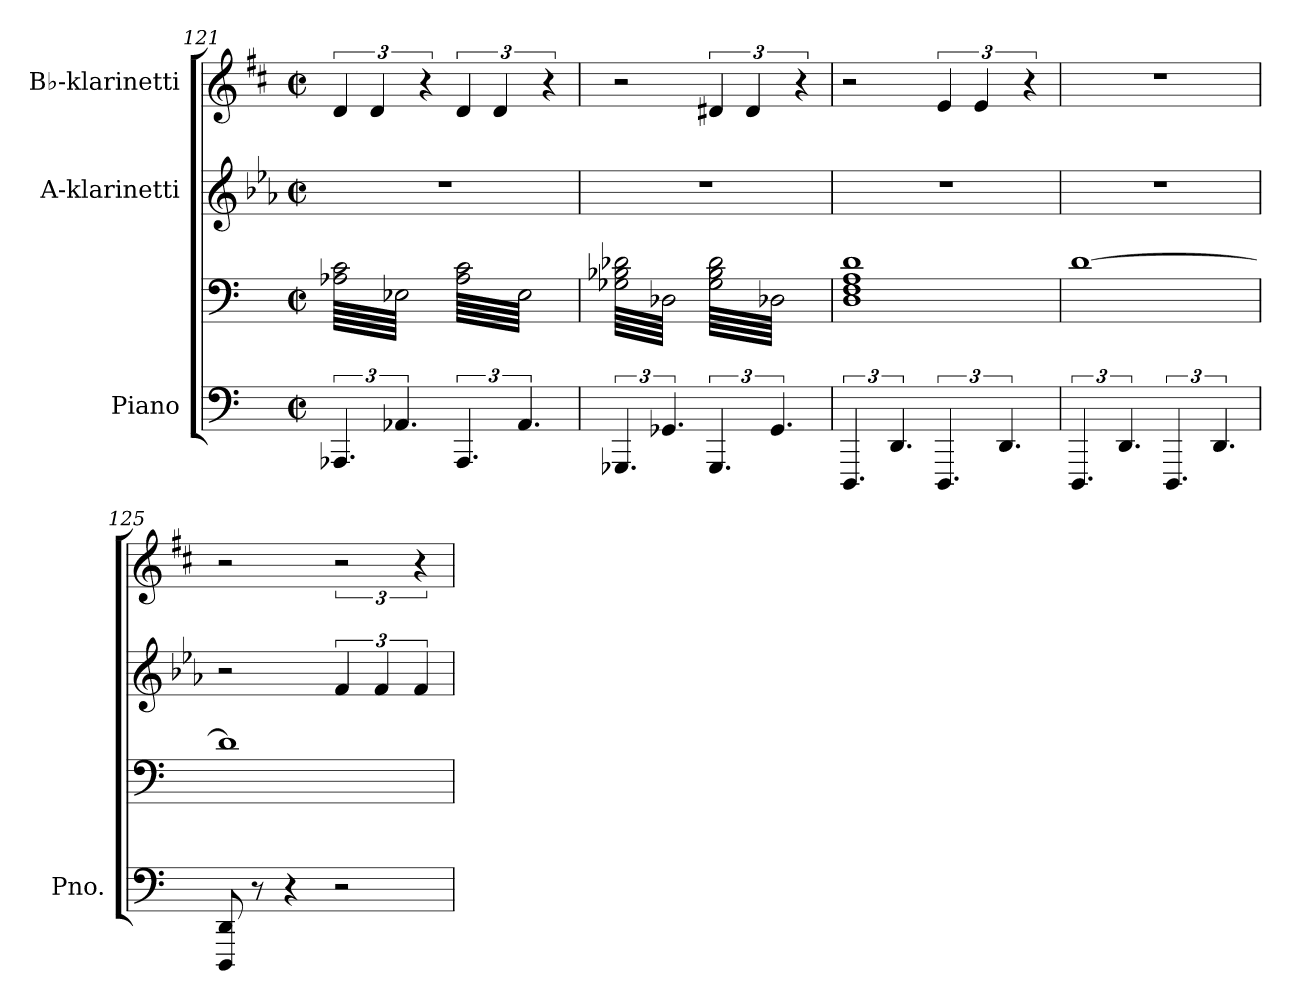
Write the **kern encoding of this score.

**kern	**kern	**kern	**kern
*part3	*part3	*part2	*part1
*staff4	*staff3	*staff2	*staff1
*I"Piano	*	*I"A-klarinetti	*I"B♭-klarinetti
*I'Pno.	*	*	*
*clefF4	*clefF4	*clefG2	*clefG2
*	*	*ITrd2c3	*ITrd1c2
*k[]	*k[]	*k[]	*k[]
*M2/2	*M2/2	*M2/2	*M2/2
*met(c|)	*met(c|)	*met(c|)	*met(c|)
=121	=121	=121	=121
*	*tremolo	*	*
6.AAA-X/	64A-X\ 64c\LLLL	1r	6c/
.	64E-X\	.	.
.	64A-X\ 64c\	.	.
.	64E-X\	.	.
.	64A-X\ 64c\	.	.
.	64E-X\	.	.
.	64A-X\ 64c\	.	.
.	64E-X\	.	.
.	64A-X\ 64c\	.	.
.	64E-X\	.	.
.	64A-X\ 64c\	.	.
.	.	.	6c/
.	64E-X\	.	.
.	64A-X\ 64c\	.	.
.	64E-X\	.	.
.	64A-X\ 64c\	.	.
.	64E-X\	.	.
6.AA-X/	64A-X\ 64c\	.	.
.	64E-X\	.	.
.	64A-X\ 64c\	.	.
.	64E-X\	.	.
.	64A-X\ 64c\	.	.
.	64E-X\	.	.
.	.	.	6r
.	64A-X\ 64c\	.	.
.	64E-X\	.	.
.	64A-X\ 64c\	.	.
.	64E-X\	.	.
.	64A-X\ 64c\	.	.
.	64E-X\	.	.
.	64A-X\ 64c\	.	.
.	64E-X\	.	.
.	64A-X\ 64c\	.	.
.	64E-X\JJJJ	.	.
6.AAA-/	64A-\ 64c\LLLL	.	6c/
.	64E-\	.	.
.	64A-\ 64c\	.	.
.	64E-\	.	.
.	64A-\ 64c\	.	.
.	64E-\	.	.
.	64A-\ 64c\	.	.
.	64E-\	.	.
.	64A-\ 64c\	.	.
.	64E-\	.	.
.	64A-\ 64c\	.	.
.	.	.	6c/
.	64E-\	.	.
.	64A-\ 64c\	.	.
.	64E-\	.	.
.	64A-\ 64c\	.	.
.	64E-\	.	.
6.AA-/	64A-\ 64c\	.	.
.	64E-\	.	.
.	64A-\ 64c\	.	.
.	64E-\	.	.
.	64A-\ 64c\	.	.
.	64E-\	.	.
.	.	.	6r
.	64A-\ 64c\	.	.
.	64E-\	.	.
.	64A-\ 64c\	.	.
.	64E-\	.	.
.	64A-\ 64c\	.	.
.	64E-\	.	.
.	64A-\ 64c\	.	.
.	64E-\	.	.
.	64A-\ 64c\	.	.
.	64E-\JJJJ	.	.
=122	=122	=122	=122
6.GGG-X/	64G-X\ 64B-X\ 64d-X\LLLL	1r	2r
.	64D-X\	.	.
.	64G-X\ 64B-X\ 64d-X\	.	.
.	64D-X\	.	.
.	64G-X\ 64B-X\ 64d-X\	.	.
.	64D-X\	.	.
.	64G-X\ 64B-X\ 64d-X\	.	.
.	64D-X\	.	.
.	64G-X\ 64B-X\ 64d-X\	.	.
.	64D-X\	.	.
.	64G-X\ 64B-X\ 64d-X\	.	.
.	64D-X\	.	.
.	64G-X\ 64B-X\ 64d-X\	.	.
.	64D-X\	.	.
.	64G-X\ 64B-X\ 64d-X\	.	.
.	64D-X\	.	.
6.GG-X/	64G-X\ 64B-X\ 64d-X\	.	.
.	64D-X\	.	.
.	64G-X\ 64B-X\ 64d-X\	.	.
.	64D-X\	.	.
.	64G-X\ 64B-X\ 64d-X\	.	.
.	64D-X\	.	.
.	64G-X\ 64B-X\ 64d-X\	.	.
.	64D-X\	.	.
.	64G-X\ 64B-X\ 64d-X\	.	.
.	64D-X\	.	.
.	64G-X\ 64B-X\ 64d-X\	.	.
.	64D-X\	.	.
.	64G-X\ 64B-X\ 64d-X\	.	.
.	64D-X\	.	.
.	64G-X\ 64B-X\ 64d-X\	.	.
.	64D-X\JJJJ	.	.
6.GGG-/	64G-\ 64B-\ 64d-\LLLL	.	6c#X/
.	64D-X\	.	.
.	64G-\ 64B-\ 64d-\	.	.
.	64D-X\	.	.
.	64G-\ 64B-\ 64d-\	.	.
.	64D-X\	.	.
.	64G-\ 64B-\ 64d-\	.	.
.	64D-X\	.	.
.	64G-\ 64B-\ 64d-\	.	.
.	64D-X\	.	.
.	64G-\ 64B-\ 64d-\	.	.
.	.	.	6c#/
.	64D-X\	.	.
.	64G-\ 64B-\ 64d-\	.	.
.	64D-X\	.	.
.	64G-\ 64B-\ 64d-\	.	.
.	64D-X\	.	.
6.GG-/	64G-\ 64B-\ 64d-\	.	.
.	64D-X\	.	.
.	64G-\ 64B-\ 64d-\	.	.
.	64D-X\	.	.
.	64G-\ 64B-\ 64d-\	.	.
.	64D-X\	.	.
.	.	.	6r
.	64G-\ 64B-\ 64d-\	.	.
.	64D-X\	.	.
.	64G-\ 64B-\ 64d-\	.	.
.	64D-X\	.	.
.	64G-\ 64B-\ 64d-\	.	.
.	64D-X\	.	.
.	64G-\ 64B-\ 64d-\	.	.
.	64D-X\	.	.
.	64G-\ 64B-\ 64d-\	.	.
.	64D-X\JJJJ	.	.
*	*Xtremolo	*	*
!!LO:PB:g=z
=123	=123	=123	=123
6.DDD/	1D 1F 1A 1d	1r	2r
.	.	.	.
.	.	.	.
.	.	.	.
.	.	.	.
.	.	.	.
.	.	.	.
.	.	.	.
.	.	.	.
.	.	.	.
.	.	.	.
.	.	.	.
.	.	.	.
.	.	.	.
.	.	.	.
.	.	.	.
6.DD/	.	.	.
6.DDD/	.	.	6d/
.	.	.	6d/
6.DD/	.	.	.
.	.	.	6r
=124	=124	=124	=124
6.DDD/	[1d	1r	1r
6.DD/	.	.	.
6.DDD/	.	.	.
6.DD/	.	.	.
=125	=125	=125	=125
8DDD/ 8DD/	1d]	2r	2r
8r	.	.	.
4r	.	.	.
*	*	*	*MM80
2r	.	6d/	3r
.	.	6d/	.
.	.	6d/	6r
=	=	=	=
*-	*-	*-	*-
